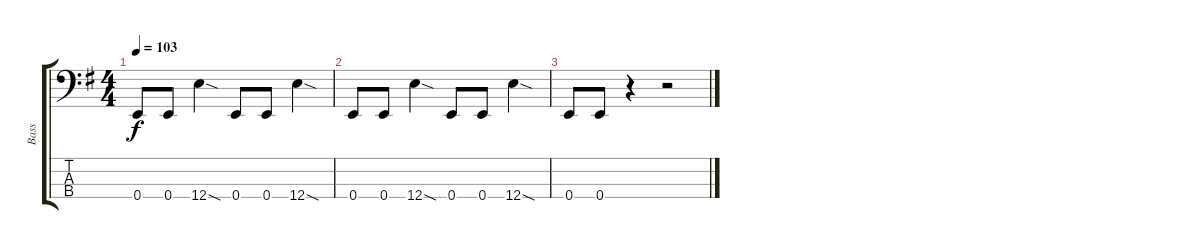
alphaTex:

\track ("Bass" "Bass") {instrument electricbassfinger}
\staff {score tabs}
\tuning (G2 D2 A1 E1) {hide}
\ts (4 4)
\tempo 103
\clef f4
\ks eminor
0.4.8{dy f} 0.4.8 12.4{sod}.4 0.4.8 0.4.8 12.4{sod}.4 |
0.4.8 0.4.8 12.4{sod}.4 0.4.8 0.4.8 12.4{sod}.4 |
0.4.8 0.4.8 r.4 r.2
